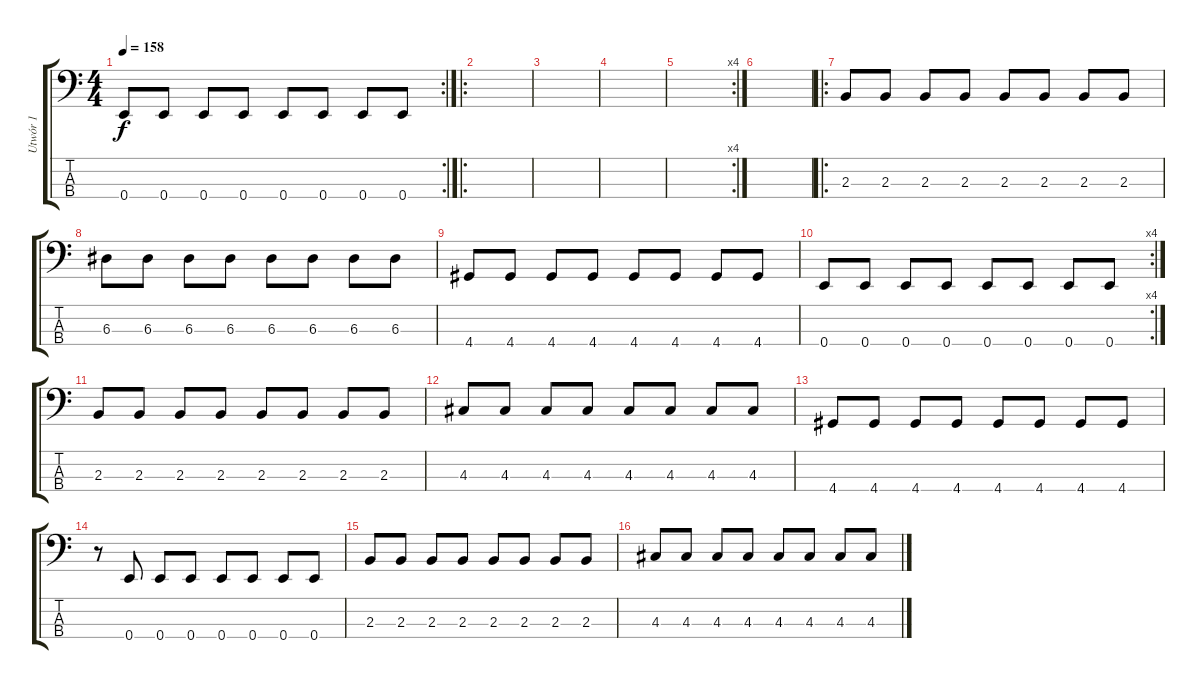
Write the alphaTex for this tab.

\track ("Utwór 1" "Utwór 1") {instrument electricguitarjazz}
\staff {score tabs}
\tuning (G2 D2 A1 E1) {hide}
\rc 2
\ts (4 4)
\tempo 158
\clef f4
\ks c
0.4.8{dy f} 0.4.8 0.4.8 0.4.8 0.4.8 0.4.8 0.4.8 0.4.8 |
\ro
|
|
|
\rc 4
|
|
\ro
2.3.8 2.3.8 2.3.8 2.3.8 2.3.8 2.3.8 2.3.8 2.3.8 |
6.3.8 6.3.8 6.3.8 6.3.8 6.3.8 6.3.8 6.3.8 6.3.8 |
4.4.8 4.4.8 4.4.8 4.4.8 4.4.8 4.4.8 4.4.8 4.4.8 |
\rc 4
0.4.8 0.4.8 0.4.8 0.4.8 0.4.8 0.4.8 0.4.8 0.4.8 |
2.3.8 2.3.8 2.3.8 2.3.8 2.3.8 2.3.8 2.3.8 2.3.8 |
4.3.8 4.3.8 4.3.8 4.3.8 4.3.8 4.3.8 4.3.8 4.3.8 |
4.4.8 4.4.8 4.4.8 4.4.8 4.4.8 4.4.8 4.4.8 4.4.8 |
r.8 0.4.8 0.4.8 0.4.8 0.4.8 0.4.8 0.4.8 0.4.8 |
2.3.8 2.3.8 2.3.8 2.3.8 2.3.8 2.3.8 2.3.8 2.3.8 |
4.3.8 4.3.8 4.3.8 4.3.8 4.3.8 4.3.8 4.3.8 4.3.8
